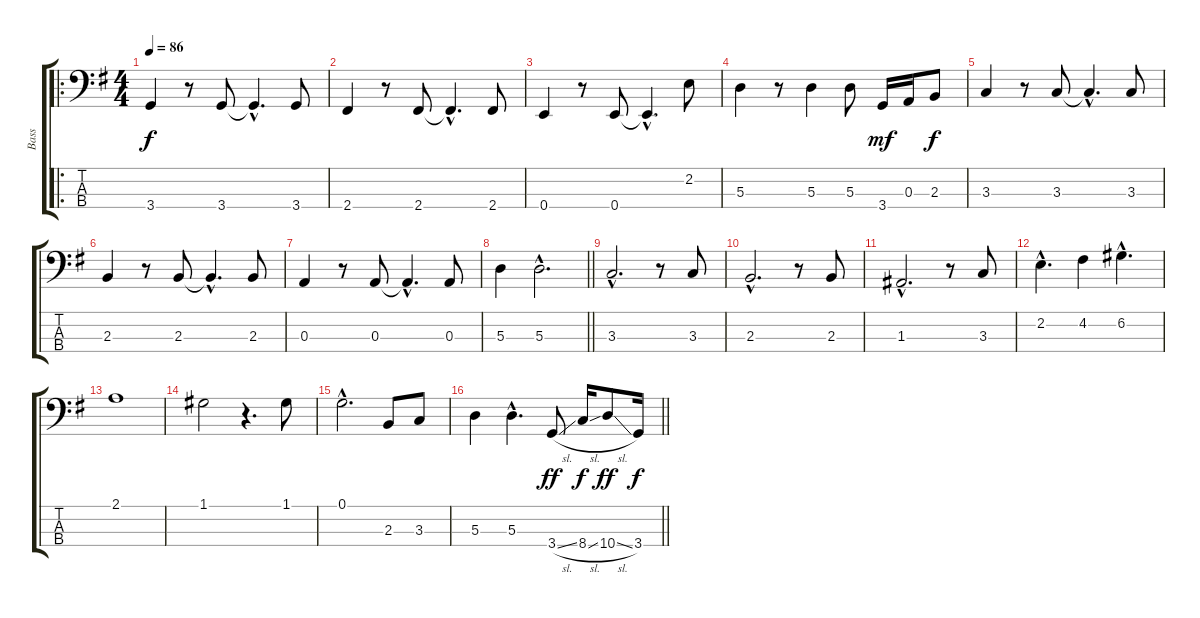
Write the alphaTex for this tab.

\track ("Bass" "Bass") {instrument acousticbass}
\staff {score tabs}
\tuning (G2 D2 A1 E1) {hide}
\ro
\ts (4 4)
\tempo 86
\clef f4
\ks g
3.4.4{dy f} r.8 3.4.8 3.4{hac t}.4{d} 3.4.8 |
2.4.4 r.8 2.4.8 2.4{hac t}.4{d} 2.4.8 |
0.4.4 r.8 0.4.8 0.4{hac t}.4{d} 2.2.8 |
5.3.4 r.8 5.3.4 5.3.8 3.4.16{dy mf} 0.3.16 2.3.8{dy f} |
3.3.4 r.8 3.3.8 3.3{hac t}.4{d} 3.3.8 |
2.3.4 r.8 2.3.8 2.3{hac t}.4{d} 2.3.8 |
0.3.4 r.8 0.3.8 0.3{hac t}.4{d} 0.3.8 |
\barLineRight lightlight
5.3.4 5.3{hac}.2{d} |
3.3{hac}.2{d} r.8 3.3.8 |
2.3{hac}.2{d} r.8 2.3.8 |
1.3{hac}.2{d} r.8 3.3.8 |
2.2{hac}.4{d} 4.2.4 6.2{hac}.4{d} |
2.1.1 |
1.1.2 r.4{d} 1.1.8 |
0.1{hac}.2{d} 2.3.8 3.3.8 |
\barLineRight lightlight
5.3.4 5.3{hac}.4{d} 3.4{sl}.8{dy ff} 8.4{sl}.16{dy f} 10.4{sl}.8{dy ff} 3.4.16{dy f}
